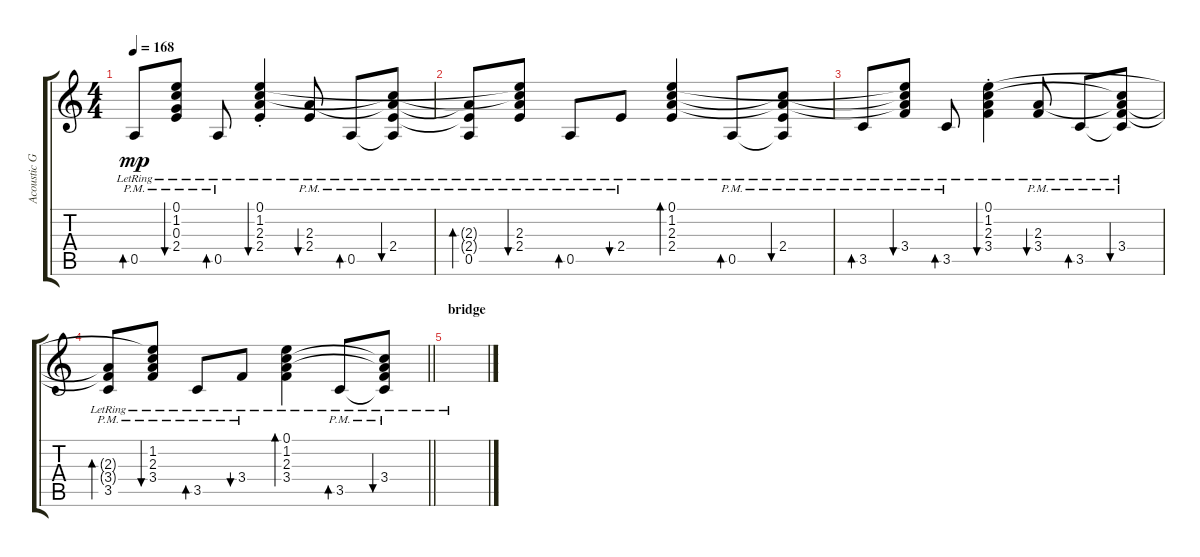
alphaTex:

\track ("Acoustic Guitar" "Acoustic G") {instrument acousticguitarsteel}
\staff {score tabs}
\tuning (E4 B3 G3 D3 A2 E2) {hide}
\ts (4 4)
\tempo 168
\clef g2
\ks c
0.5{pm lr}.8{bd 60 dy mp} (0.1{t} 1.2{t} 0.3{t} 2.4{pm lr}).8{bu 60} 0.5{pm lr}.8{bd 60} (0.1{st lr} 1.2{st lr} 2.3{st lr} 2.4{st lr}).4{bu 60} (2.3{pm lr} 2.4{pm lr}).8{bu 60} 0.5{pm lr}.8{bd 60} (1.2{t} 2.3{t} 2.4{pm lr} 0.5{t}).8{bu 60} |
(2.3{t} 2.4{t} 0.5{pm lr}).8{bd 60} (0.1{t} 1.2{t} 2.3{pm lr} 2.4{pm lr}).8{bu 60} 0.5{pm lr}.8{bd 60} 2.4{pm lr}.8{bu 60} (0.1{lr} 1.2{lr} 2.3{lr} 2.4{lr}).4{bd 60} 0.5{pm lr}.8{bd 60} (1.2{t} 2.3{t} 2.4{pm lr} 0.5{t}).8{bu 60} |
3.5{pm lr}.8{bd 60} (0.1{t} 1.2{t} 2.3{t} 3.4{pm lr}).8{bu 60} 3.5{pm lr}.8{bd 60} (0.1{st lr} 1.2{st lr} 2.3{st lr} 3.4{st lr}).4{bu 60} (2.3{pm lr} 3.4{pm lr}).8{bu 60} 3.5{pm lr}.8{bd 60} (1.2{t} 2.3{t} 3.4{pm lr} 3.5{t}).8{bu 60} |
\barLineRight lightlight
(2.3{t} 3.4{t} 3.5{pm lr}).8{bd 60} (0.1{t} 1.2{pm lr} 2.3{pm lr} 3.4{pm lr}).8{bu 60} 3.5{pm lr}.8{bd 60} 3.4{pm lr}.8{bu 60} (0.1{lr} 1.2{lr} 2.3{lr} 3.4{lr}).4{bd 60} 3.5{pm lr}.8{bd 60} (1.2{t} 2.3{t} 3.4{pm lr} 3.5{t}).8{bu 60} |
\section ("" "bridge")
